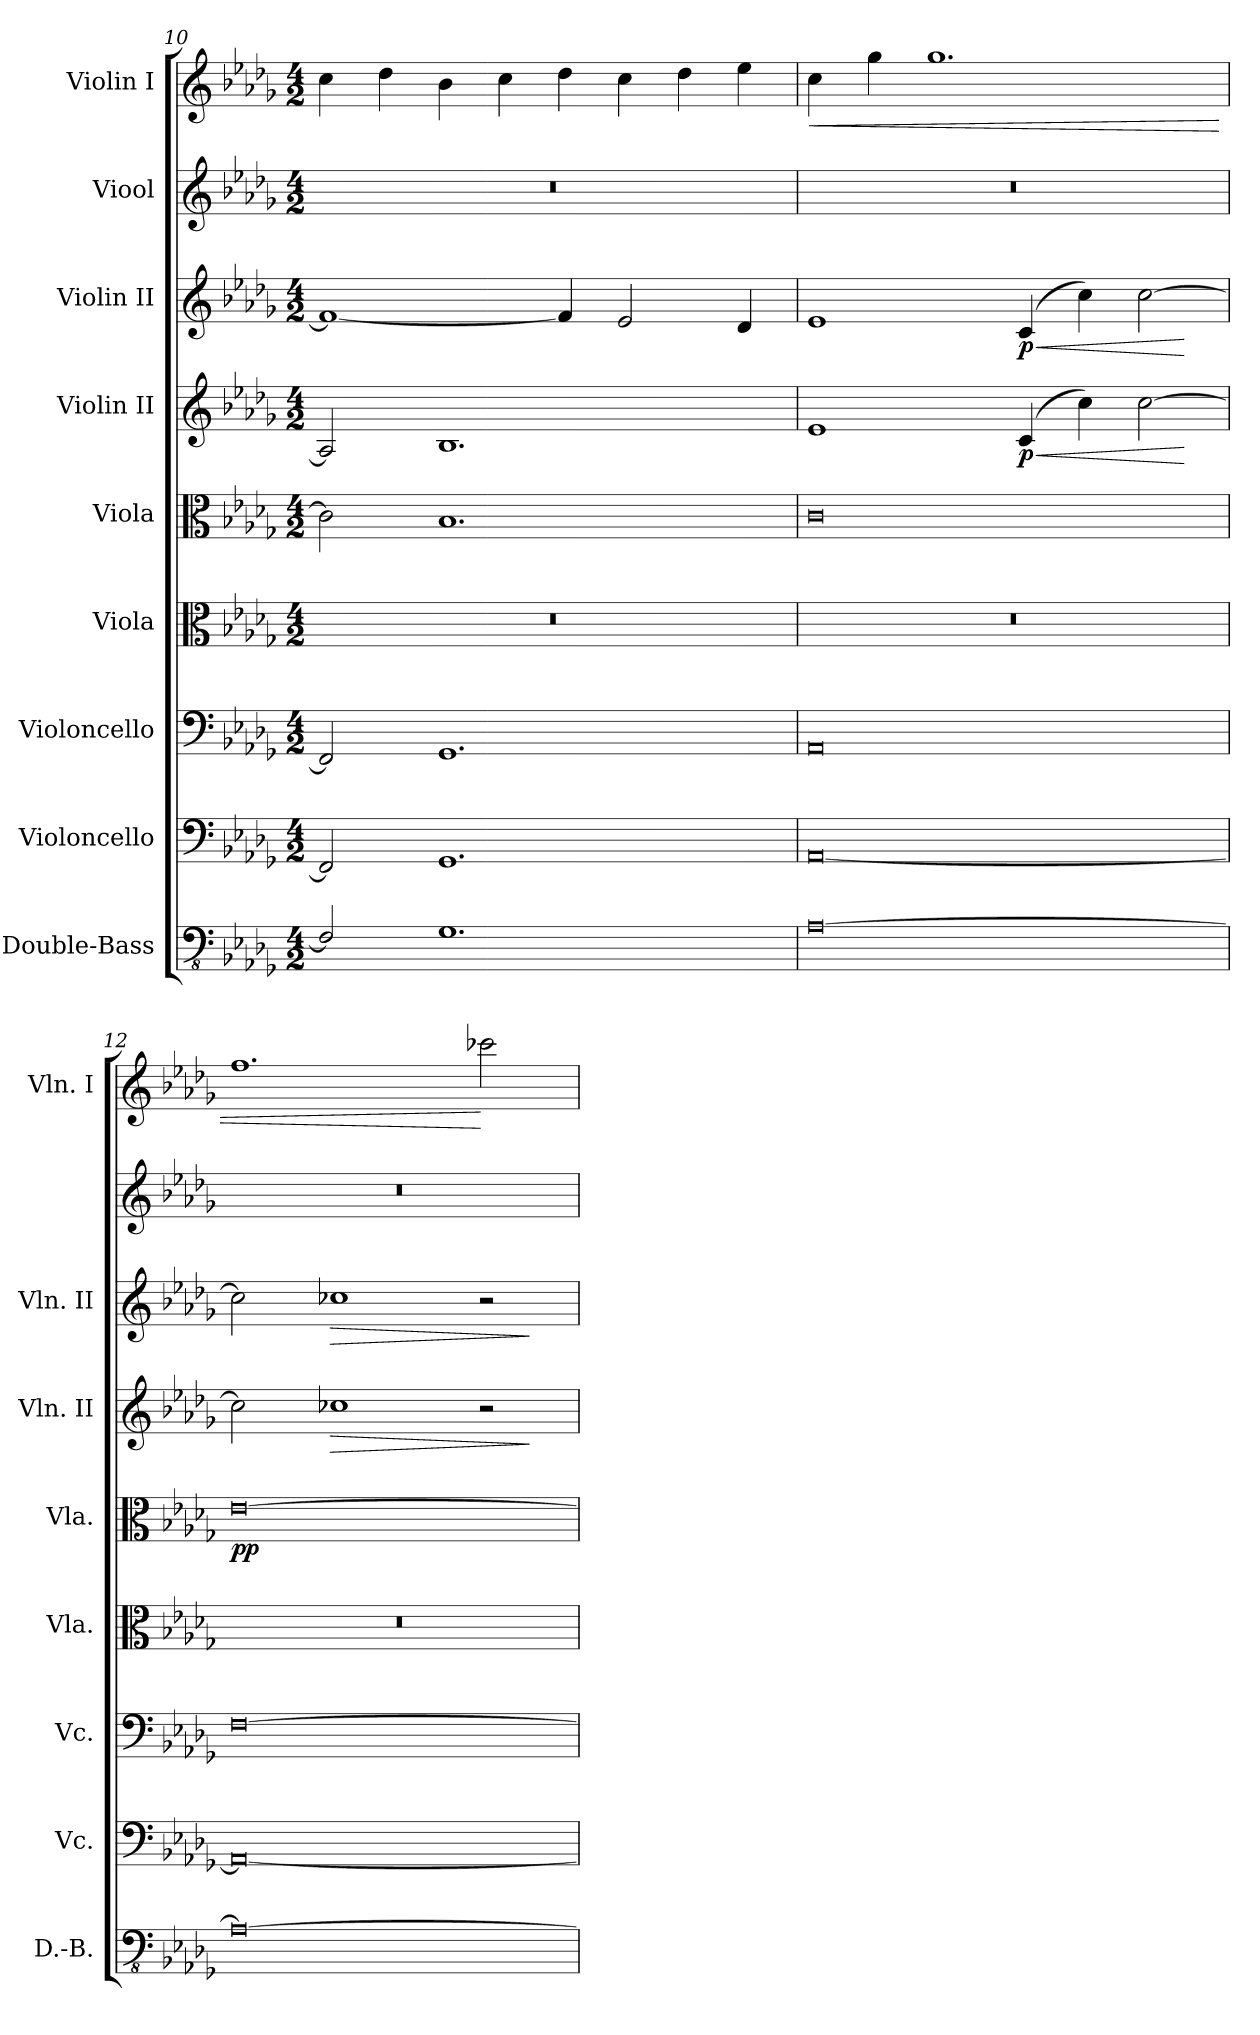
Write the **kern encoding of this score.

**kern	**kern	**kern	**kern	**kern	**dynam	**kern	**dynam	**kern	**dynam	**kern	**kern	**dynam
*part9	*part8	*part7	*part6	*part5	*part5	*part4	*part4	*part3	*part3	*part2	*part1	*part1
*staff9	*staff8	*staff7	*staff6	*staff5	*staff5	*staff4	*staff4	*staff3	*staff3	*staff2	*staff1	*staff1
*I"Double-Bass	*I"Violoncello	*I"Violoncello	*I"Viola	*I"Viola	*	*I"Violin II	*	*I"Violin II	*	*I"Viool	*I"Violin I	*
*I'D.-B.	*I'Vc.	*I'Vc.	*I'Vla.	*I'Vla.	*	*I'Vln. II	*	*I'Vln. II	*	*	*I'Vln. I	*
*clefFv4	*clefF4	*clefF4	*clefC3	*clefC3	*	*clefG2	*	*clefG2	*	*clefG2	*clefG2	*
*ITrd7c12	*	*	*	*	*	*	*	*	*	*	*	*
*k[b-e-a-d-g-]	*k[b-e-a-d-g-]	*k[b-e-a-d-g-]	*k[b-e-a-d-g-]	*k[b-e-a-d-g-]	*	*k[b-e-a-d-g-]	*	*k[b-e-a-d-g-]	*	*k[b-e-a-d-g-]	*k[b-e-a-d-g-]	*
*M4/2	*M4/2	*M4/2	*M4/2	*M4/2	*	*M4/2	*	*M4/2	*	*M4/2	*M4/2	*
=10	=10	=10	=10	=10	=10	=10	=10	=10	=10	=10	=10	=10
2FFF/]	2FF/]	2FF/]	0r	2c\]	.	2A/]	.	1f_	.	0r	4cc\	.
.	.	.	.	.	.	.	.	.	.	.	4dd-\	.
1.GGG-	1.GG-	1.GG-	.	1.B-	.	1.B-	.	.	.	.	4b-\	.
.	.	.	.	.	.	.	.	.	.	.	4cc\	.
.	.	.	.	.	.	.	.	4f/]	.	.	4dd-\	.
.	.	.	.	.	.	.	.	2e-/	.	.	4cc\	.
.	.	.	.	.	.	.	.	.	.	.	4dd-\	.
.	.	.	.	.	.	.	.	4d-/	.	.	4ee-\	.
!!LO:PB:g=z
=11	=11	=11	=11	=11	=11	=11	=11	=11	=11	=11	=11	=11
!	!	!	!	!	!	!	!	!	!	!	!	!LO:HP:b
[0AAA-	[0AA-	0AA-	0r	0c	.	1e-	.	1e-	.	0r	4cc\	<
.	.	.	.	.	.	.	.	.	.	.	4gg-\	.
.	.	.	.	.	.	.	.	.	.	.	1.gg-	.
!	!	!	!	!	!	!	!LO:HP:b	!	!LO:HP:b	!	!	!
!	!	!	!	!	!	!	!LO:DY:n=1:b	!	!LO:DY:n=1:b	!	!	!
.	.	.	.	.	.	(4c/	< p	(4c/	< p	.	.	.
.	.	.	.	.	.	4cc\)	.	4cc\)	.	.	.	.
.	.	.	.	.	.	[2cc\	.	[2cc\	.	.	.	.
.	.	.	.	.	.	.	[	.	[	.	.	.
=12	=12	=12	=12	=12	=12	=12	=12	=12	=12	=12	=12	=12
!	!	!	!	!	!LO:DY:b	!	!	!	!	!	!	!
0AAA-_	0AA-_	[0F	0r	[0e-	pp	2cc\]	.	2cc\]	.	0r	1.ff	.
!	!	!	!	!	!	!	!LO:HP:b	!	!LO:HP:b	!	!	!
.	.	.	.	.	.	1cc-X	>	1cc-X	>	.	.	.
.	.	.	.	.	.	2r	.	2r	.	.	2ccc-X\	[
.	.	.	.	.	.	.	]	.	]	.	.	.
=	=	=	=	=	=	=	=	=	=	=	=	=
*-	*-	*-	*-	*-	*-	*-	*-	*-	*-	*-	*-	*-
